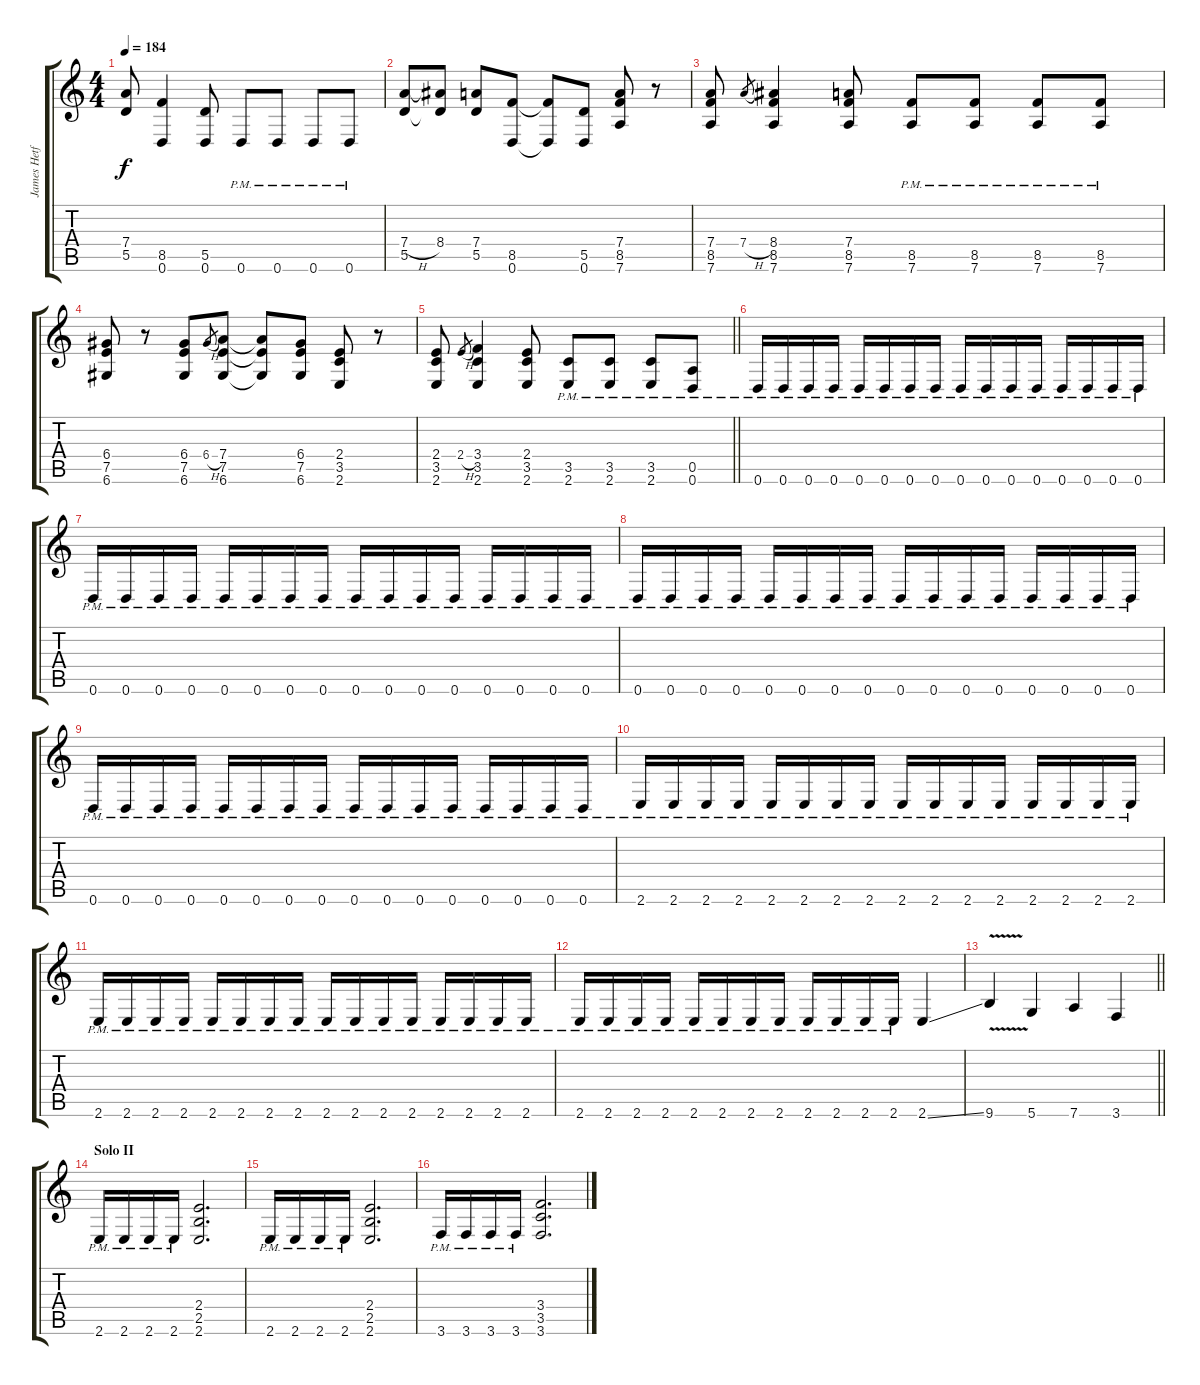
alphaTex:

\track ("James Hetfield" "James Hetf") {instrument distortionguitar}
\staff {score tabs}
\tuning (E4 B3 G3 D3 A2 D2) {hide}
\ts (4 4)
\tempo 184
\clef g2
\ks c
(7.4 5.5).8{dy f} (8.5 0.6).4 (5.5 0.6).8 0.6{pm}.8 0.6{pm}.8 0.6{pm}.8 0.6{pm}.8 |
(7.4{h} 5.5).8 (8.4 5.5{t}).8 (7.4 5.5).8 (8.5 0.6).8 (8.5{t} 0.6{t}).8 (5.5 0.6).8 (7.4 8.5 7.6).8 r.8 |
(7.4 8.5 7.6).8 7.4{h}.8{gr} (8.4 8.5 7.6).4 (7.4 8.5 7.6).8 (8.5{pm} 7.6{pm}).8 (8.5{pm} 7.6{pm}).8 (8.5{pm} 7.6{pm}).8 (8.5{pm} 7.6{pm}).8 |
(6.4 7.5 6.6).8 r.8 (6.4 7.5 6.6).8 6.4{h}.8{gr} (7.4 7.5 6.6).8 (7.4{t} 7.5{t} 6.6{t}).8 (6.4 7.5 6.6).8 (2.4 3.5 2.6).8 r.8 |
\barLineRight lightlight
(2.4 3.5 2.6).8 2.4{h}.8{gr} (3.4 3.5 2.6).4 (2.4 3.5 2.6).8 (3.5{pm} 2.6{pm}).8 (3.5{pm} 2.6{pm}).8 (3.5{pm} 2.6{pm}).8 (0.5{pm} 0.6{pm}).8 |
\section ("" "")
0.6{pm}.16 0.6{pm}.16 0.6{pm}.16 0.6{pm}.16 0.6{pm}.16 0.6{pm}.16 0.6{pm}.16 0.6{pm}.16 0.6{pm}.16 0.6{pm}.16 0.6{pm}.16 0.6{pm}.16 0.6{pm}.16 0.6{pm}.16 0.6{pm}.16 0.6{pm}.16 |
0.6{pm}.16 0.6{pm}.16 0.6{pm}.16 0.6{pm}.16 0.6{pm}.16 0.6{pm}.16 0.6{pm}.16 0.6{pm}.16 0.6{pm}.16 0.6{pm}.16 0.6{pm}.16 0.6{pm}.16 0.6{pm}.16 0.6{pm}.16 0.6{pm}.16 0.6{pm}.16 |
0.6{pm}.16 0.6{pm}.16 0.6{pm}.16 0.6{pm}.16 0.6{pm}.16 0.6{pm}.16 0.6{pm}.16 0.6{pm}.16 0.6{pm}.16 0.6{pm}.16 0.6{pm}.16 0.6{pm}.16 0.6{pm}.16 0.6{pm}.16 0.6{pm}.16 0.6{pm}.16 |
0.6{pm}.16 0.6{pm}.16 0.6{pm}.16 0.6{pm}.16 0.6{pm}.16 0.6{pm}.16 0.6{pm}.16 0.6{pm}.16 0.6{pm}.16 0.6{pm}.16 0.6{pm}.16 0.6{pm}.16 0.6{pm}.16 0.6{pm}.16 0.6{pm}.16 0.6{pm}.16 |
2.6{pm}.16 2.6{pm}.16 2.6{pm}.16 2.6{pm}.16 2.6{pm}.16 2.6{pm}.16 2.6{pm}.16 2.6{pm}.16 2.6{pm}.16 2.6{pm}.16 2.6{pm}.16 2.6{pm}.16 2.6{pm}.16 2.6{pm}.16 2.6{pm}.16 2.6{pm}.16 |
2.6{pm}.16 2.6{pm}.16 2.6{pm}.16 2.6{pm}.16 2.6{pm}.16 2.6{pm}.16 2.6{pm}.16 2.6{pm}.16 2.6{pm}.16 2.6{pm}.16 2.6{pm}.16 2.6{pm}.16 2.6{pm}.16 2.6{pm}.16 2.6{pm}.16 2.6{pm}.16 |
2.6{pm}.16 2.6{pm}.16 2.6{pm}.16 2.6{pm}.16 2.6{pm}.16 2.6{pm}.16 2.6{pm}.16 2.6{pm}.16 2.6{pm}.16 2.6{pm}.16 2.6{pm}.16 2.6{pm}.16 2.6{ss}.4 |
\barLineRight lightlight
9.6{v}.4 5.6.4 7.6.4 3.6.4 |
\section ("" "Solo II")
2.6{pm}.16 2.6{pm}.16 2.6{pm}.16 2.6{pm}.16 (2.4 2.5 2.6).2{d} |
2.6{pm}.16 2.6{pm}.16 2.6{pm}.16 2.6{pm}.16 (2.4 2.5 2.6).2{d} |
3.6{pm}.16 3.6{pm}.16 3.6{pm}.16 3.6{pm}.16 (3.4 3.5 3.6).2{d}
